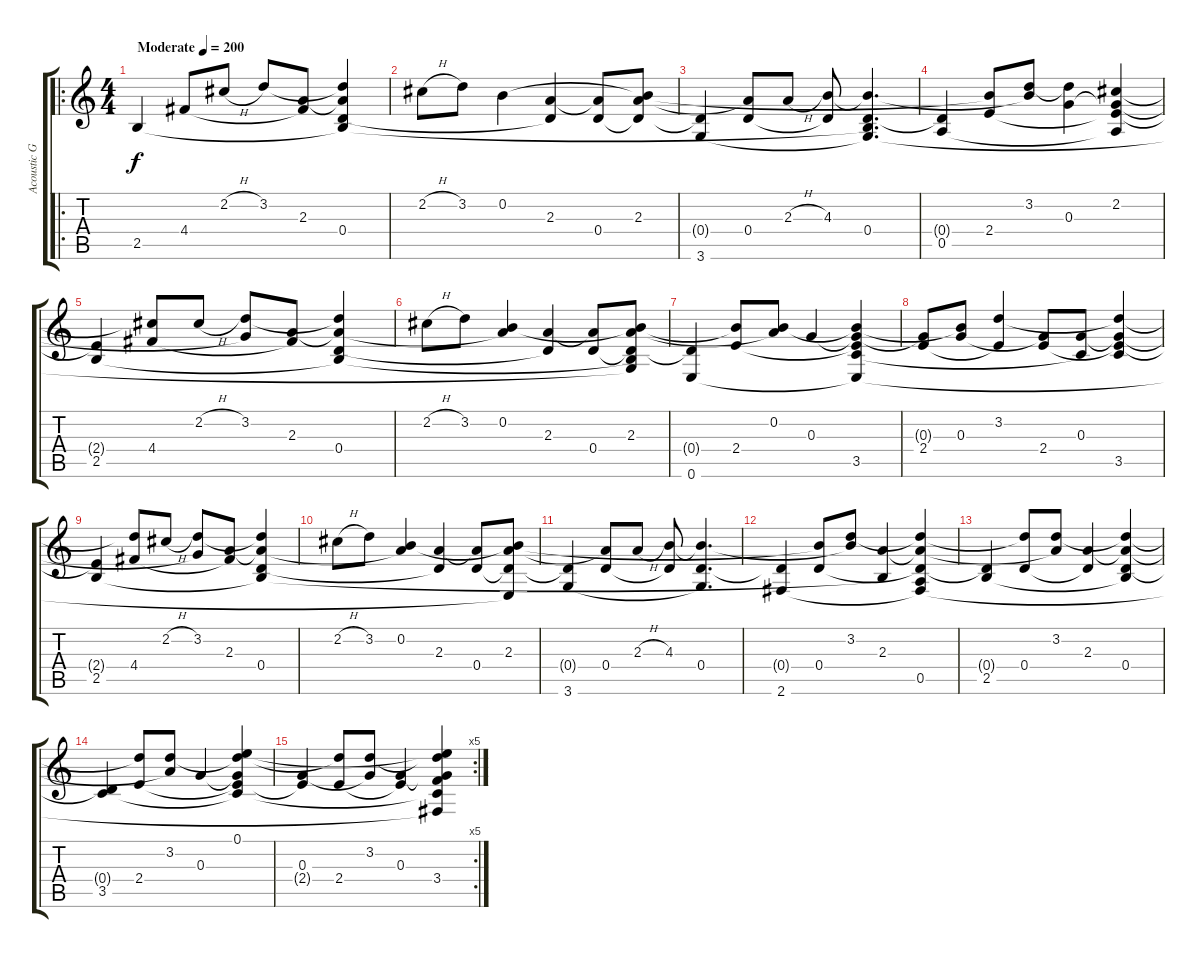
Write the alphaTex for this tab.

\track ("Acoustic Guitar" "Acoustic G") {instrument acousticguitarsteel}
\staff {score tabs}
\tuning (E4 B3 G3 D3 A2 E2) {hide}
\ro
\ts (4 4)
\tempo (200 "Moderate")
\clef g2
\ks c
2.5.4{dy f instrument acousticguitarsteel} 4.4.8 2.2{h}.8 3.2.8 (2.3 4.4{t}).8 (3.2{t} 2.3{t} 0.4 2.5{t}).4 |
2.2{h}.8 3.2.8 0.2.4 (2.3 0.4{t}).4 (2.3{t} 0.4).8 (0.2{t} 2.3 0.4{t}).8 |
(0.4{t} 3.6).4 (2.3{t} 0.4).8 2.3{h}.8 (4.3 0.4{t}).8 (4.3{t} 0.4 2.5{t} 3.6{t}).4{d} |
(0.4{t} 0.5).4 (0.2{t} 2.4).8 (3.2 4.3{t}).8 (3.2{t} 0.3).4 (2.2 0.3{t} 2.4{t} 0.5{t}).4 |
(2.4{t} 2.5).4 (2.2{t} 4.4).8 2.2{h}.8 (3.2 0.3{t}).8 (2.3 4.4{t}).8 (3.2{t} 2.3{t} 0.4 2.5{t}).4 |
2.2{h}.8 3.2.8 (0.2 2.3{t}).4 (2.3 0.4{t}).4 (2.3{t} 0.4).8 (0.2{t} 2.3 0.4{t} 2.5{t} 3.6{t}).8 |
(0.4{t} 0.6).4 (0.2{t} 2.4).8 (0.2 2.3{t}).8 0.3.4 (0.2{t} 0.3{t} 2.4{t} 3.5 0.6{t}).4 |
(0.3{t} 2.4).8 (0.2{t} 0.3).8 (3.2 2.4{t}).4 (0.3{t} 2.4).8 (0.3 3.5{t}).8 (3.2{t} 0.3{t} 2.4{t} 3.5).4 |
(2.4{t} 2.5).4 (3.2{t} 4.4).8 2.2{h}.8 (3.2 0.3{t}).8 (2.3 4.4{t}).8 (3.2{t} 2.3{t} 0.4 2.5{t}).4 |
2.2{h}.8 3.2.8 (0.2 2.3{t}).4 (2.3 0.4{t}).4 (2.3{t} 0.4).8 (0.2{t} 2.3 0.4{t} 0.6{t}).8 |
(0.4{t} 3.6).4 (2.3{t} 0.4).8 2.3{h}.8 (4.3 0.4{t}).8 (4.3{t} 0.4 3.6{t}).4{d} |
(0.4{t} 2.6).4 (0.2{t} 0.4).8 (3.2 4.3{t}).8 (2.3 2.5{t}).4 (3.2{t} 2.3{t} 0.4{t} 0.5 2.6{t}).4 |
(0.4{t} 2.5).4 (3.2{t} 0.4).8 (3.2 2.3{t}).8 (2.3 0.4{t}).4 (3.2{t} 2.3{t} 0.4 2.5{t}).4 |
(0.4{t} 3.5).4 (3.2{t} 2.4).8 (3.2 2.3{t}).8 0.3.4 (0.1 3.2{t} 0.3{t} 2.4{t} 3.5{t}).4 |
\rc 5
(0.3 2.4{t}).4 (3.2{t} 2.4).8 (3.2 0.3{t}).8 (0.3 2.4{t}).4 (0.1{t} 3.2{t} 0.3{t} 3.4 3.5{t} 2.6{t}).4
